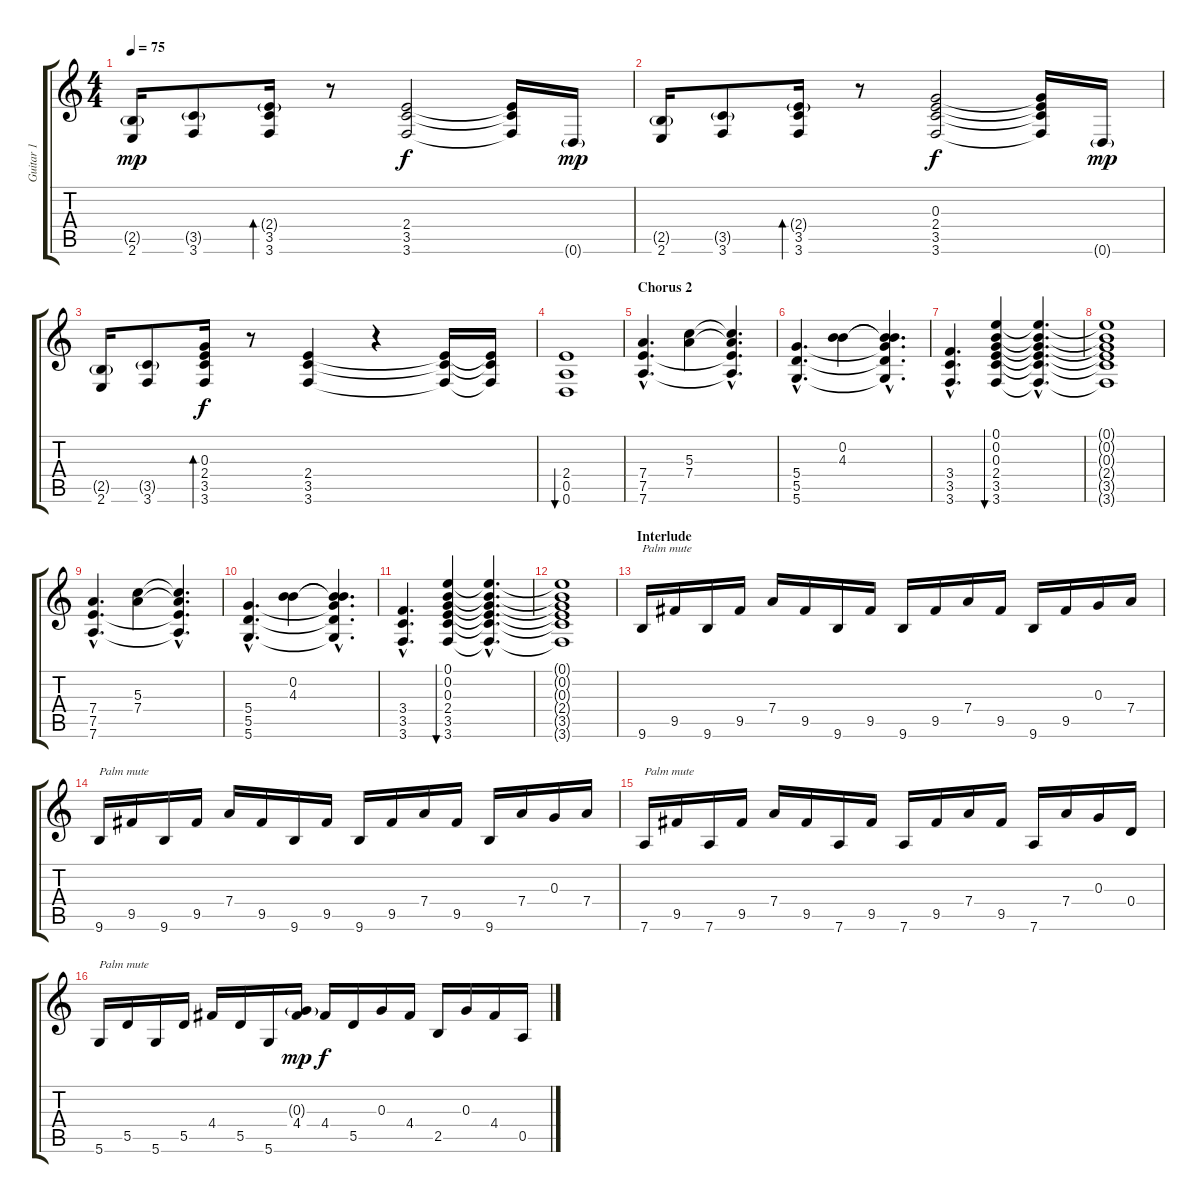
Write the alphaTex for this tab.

\track ("Guitar 1" "Guitar 1") {instrument acousticguitarsteel}
\staff {score tabs}
\tuning (E4 B3 G3 D3 A2 D2) {hide}
\ts (4 4)
\tempo 75
\clef g2
\ks c
(2.5{g} 2.6).16{dy mp} (3.5{g} 3.6).8 (2.4{g} 3.5 3.6).16{bd 60} r.8 (2.4 3.5 3.6).2{dy f} (2.4{t} 3.5{t} 3.6{t}).16 0.6{g}.16{dy mp} |
(2.5{g} 2.6).16 (3.5{g} 3.6).8 (2.4{g} 3.5 3.6).16{bd 60} r.8 (0.3 2.4 3.5 3.6).2{dy f} (0.3{t} 2.4{t} 3.5{t} 3.6{t}).16 0.6{g}.16{dy mp} |
(2.5{g} 2.6).16 (3.5{g} 3.6).8 (0.3 2.4 3.5 3.6).16{bd 60 dy f} r.8 (2.4 3.5 3.6).4 r.4 (2.4{t} 3.5{t} 3.6{t}).16 (2.4{t} 3.5{t} 3.6{t}).16 |
(2.4 0.5 0.6).1{bu 120} |
\section ("" "Chorus 2")
(7.4{hac} 7.5{hac} 7.6{hac}).4{d} (5.3 7.4).4 (5.3{hac t} 7.4{hac t} 7.5{hac t} 7.6{hac t}).4{d} |
(5.4{hac} 5.5{hac} 5.6{hac}).4{d} (0.2 4.3).4 (0.2{hac t} 4.3{hac t} 5.4{hac t} 5.5{hac t} 5.6{hac t}).4{d} |
(3.4{hac} 3.5{hac} 3.6{hac}).4{d} (0.1 0.2 0.3 2.4 3.5 3.6).4{bu 120} (0.1{hac t} 0.2{hac t} 0.3{hac t} 2.4{hac t} 3.5{hac t} 3.6{hac t}).4{d} |
(0.1{t} 0.2{t} 0.3{t} 2.4{t} 3.5{t} 3.6{t}).1 |
(7.4{hac} 7.5{hac} 7.6{hac}).4{d} (5.3 7.4).4 (5.3{hac t} 7.4{hac t} 7.5{hac t} 7.6{hac t}).4{d} |
(5.4{hac} 5.5{hac} 5.6{hac}).4{d} (0.2 4.3).4 (0.2{hac t} 4.3{hac t} 5.4{hac t} 5.5{hac t} 5.6{hac t}).4{d} |
(3.4{hac} 3.5{hac} 3.6{hac}).4{d} (0.1 0.2 0.3 2.4 3.5 3.6).4{bu 120} (0.1{hac t} 0.2{hac t} 0.3{hac t} 2.4{hac t} 3.5{hac t} 3.6{hac t}).4{d} |
(0.1{t} 0.2{t} 0.3{t} 2.4{t} 3.5{t} 3.6{t}).1 |
\section ("" "Interlude")
9.6.16{txt "Palm mute" instrument electricguitarmuted} 9.5.16 9.6.16 9.5.16 7.4.16 9.5.16 9.6.16 9.5.16 9.6.16 9.5.16 7.4.16 9.5.16 9.6.16 9.5.16 0.3.16 7.4.16 |
9.6.16{txt "Palm mute" instrument electricguitarmuted} 9.5.16 9.6.16 9.5.16 7.4.16 9.5.16 9.6.16 9.5.16 9.6.16 9.5.16 7.4.16 9.5.16 9.6.16 7.4.16 0.3.16 7.4.16 |
7.6.16{txt "Palm mute" instrument electricguitarmuted} 9.5.16 7.6.16 9.5.16 7.4.16 9.5.16 7.6.16 9.5.16 7.6.16 9.5.16 7.4.16 9.5.16 7.6.16 7.4.16 0.3.16 0.4.16 |
5.6.16{txt "Palm mute" instrument electricguitarmuted} 5.5.16 5.6.16 5.5.16 4.4.16 5.5.16 5.6.16 (0.3{g} 4.4).16{dy mp} 4.4.16{dy f} 5.5.16 0.3.16 4.4.16 2.5.16 0.3.16 4.4.16 0.5.16
